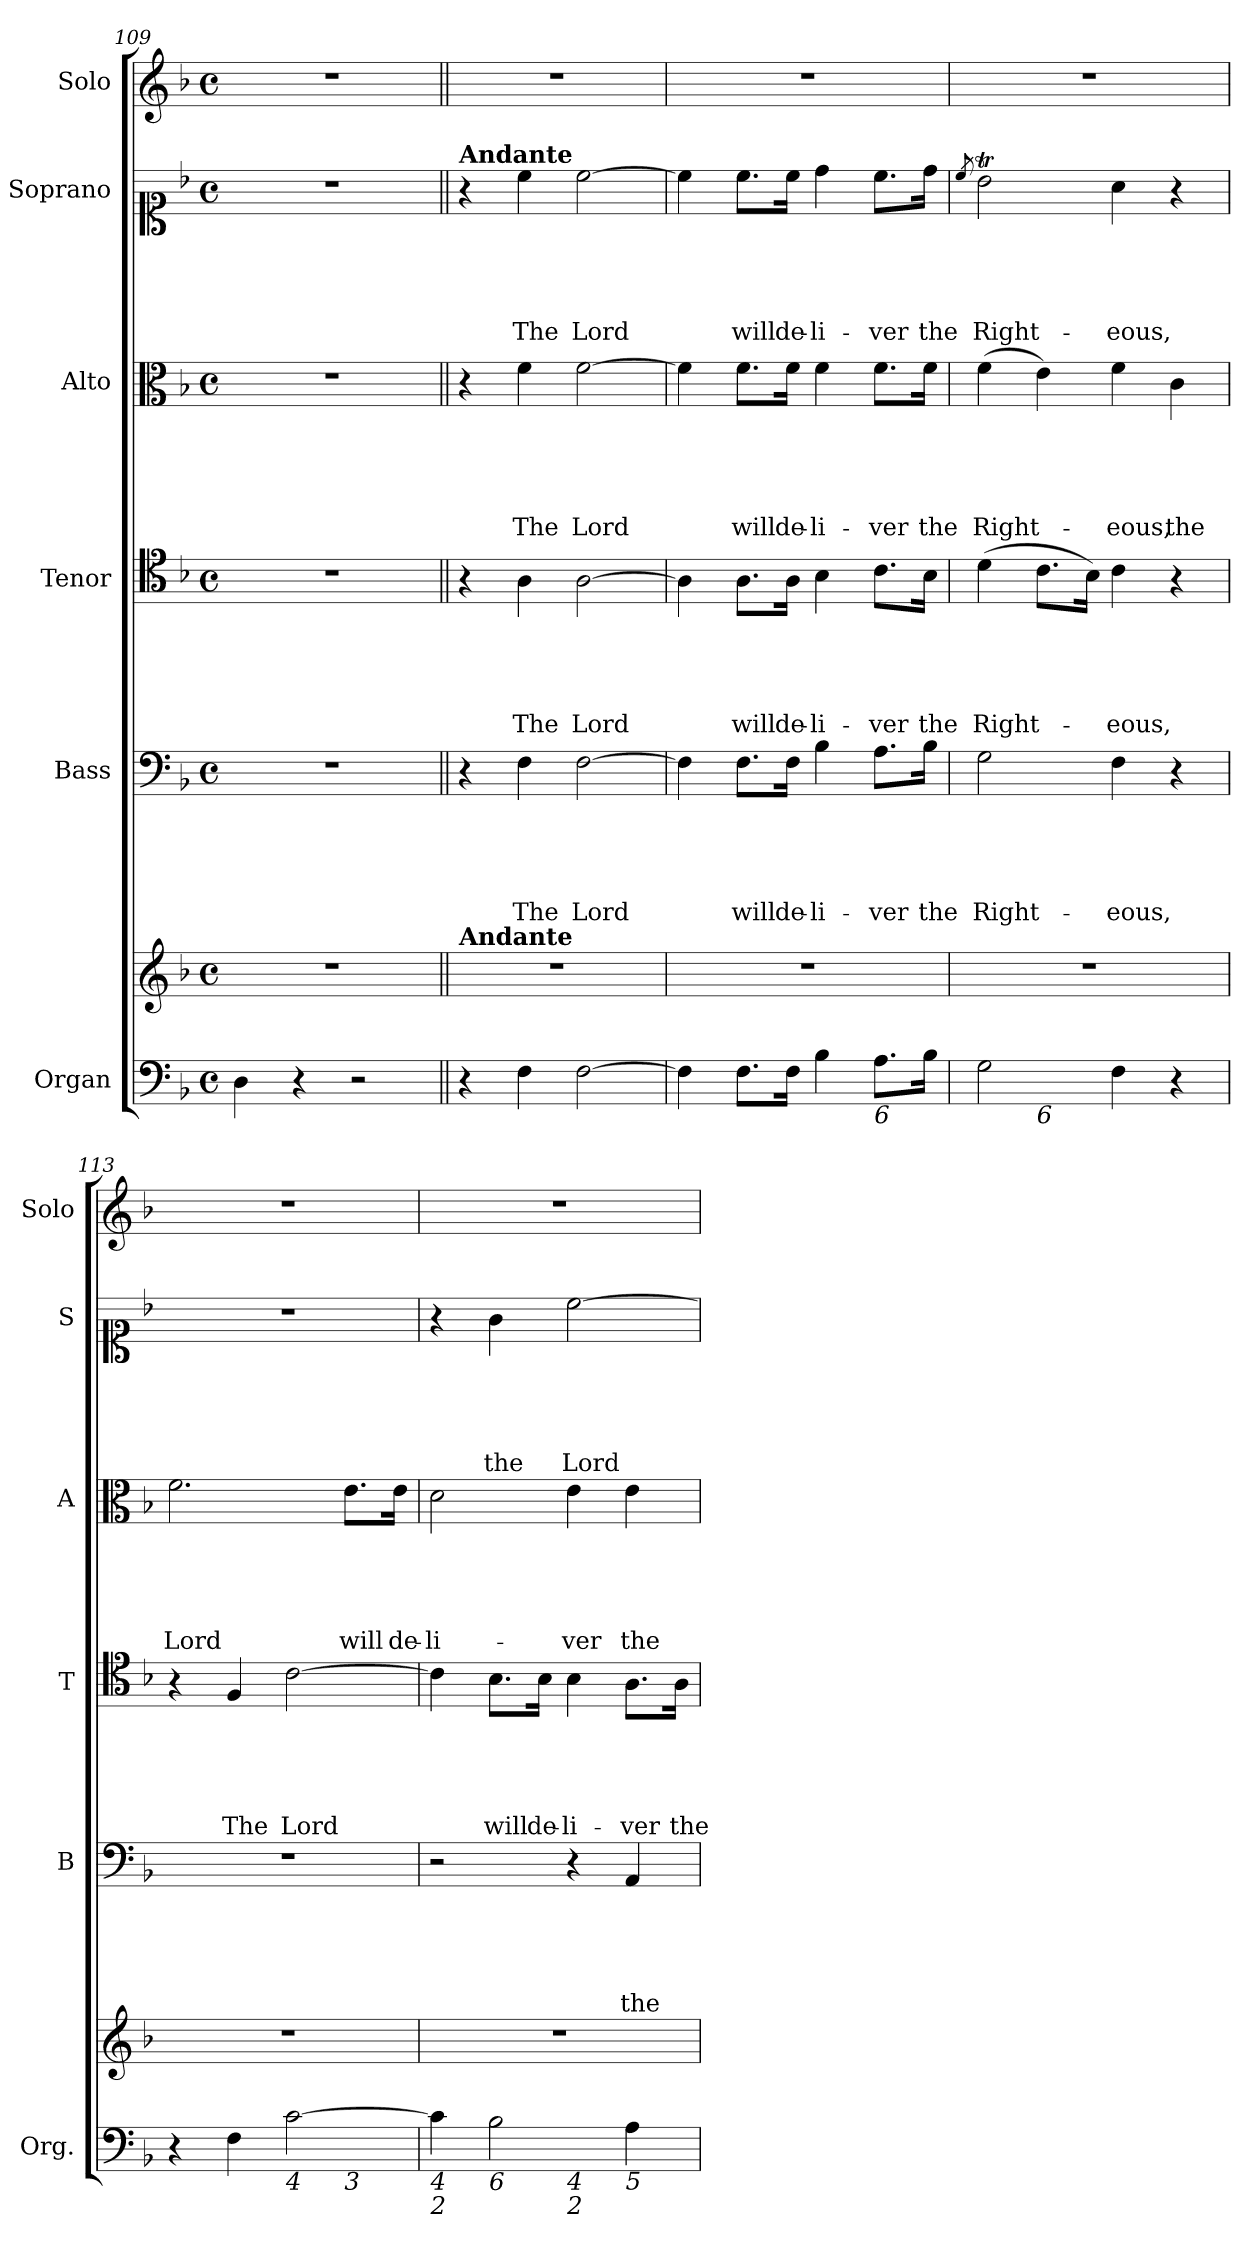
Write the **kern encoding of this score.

**kern	**kern	**kern	**text	**text	**text	**text	**text	**kern	**text	**text	**text	**text	**text	**kern	**text	**text	**text	**text	**text	**kern	**text	**text	**text	**text	**text	**kern
*part6	*part6	*part5	*part5	*part5	*part5	*part5	*part5	*part4	*part4	*part4	*part4	*part4	*part4	*part3	*part3	*part3	*part3	*part3	*part3	*part2	*part2	*part2	*part2	*part2	*part2	*part1
*staff7	*staff6	*staff5	*staff5	*staff5	*staff5	*staff5	*staff5	*staff4	*staff4	*staff4	*staff4	*staff4	*staff4	*staff3	*staff3	*staff3	*staff3	*staff3	*staff3	*staff2	*staff2	*staff2	*staff2	*staff2	*staff2	*staff1
*I"Organ	*	*I"Bass	*	*	*	*	*	*I"Tenor	*	*	*	*	*	*I"Alto	*	*	*	*	*	*I"Soprano	*	*	*	*	*	*I"Solo
*I'Org.	*	*I'B	*	*	*	*	*	*I'T	*	*	*	*	*	*I'A	*	*	*	*	*	*I'S	*	*	*	*	*	*I'Solo
*clefF4	*clefG2	*clefF4	*	*	*	*	*	*clefC4	*	*	*	*	*	*clefC3	*	*	*	*	*	*clefC1	*	*	*	*	*	*clefG2
*k[b-]	*k[b-]	*k[b-]	*	*	*	*	*	*k[b-]	*	*	*	*	*	*k[b-]	*	*	*	*	*	*k[b-]	*	*	*	*	*	*k[b-]
*F:	*F:	*F:	*	*	*	*	*	*F:	*	*	*	*	*	*F:	*	*	*	*	*	*F:	*	*	*	*	*	*F:
*M4/4	*M4/4	*M4/4	*	*	*	*	*	*M4/4	*	*	*	*	*	*M4/4	*	*	*	*	*	*M4/4	*	*	*	*	*	*M4/4
*met(c)	*met(c)	*met(c)	*	*	*	*	*	*met(c)	*	*	*	*	*	*met(c)	*	*	*	*	*	*met(c)	*	*	*	*	*	*met(c)
=109	=109	=109	=109	=109	=109	=109	=109	=109	=109	=109	=109	=109	=109	=109	=109	=109	=109	=109	=109	=109	=109	=109	=109	=109	=109	=109
4D\	1r	1r	.	.	.	.	.	1r	.	.	.	.	.	1r	.	.	.	.	.	1r	.	.	.	.	.	1r
4r	.	.	.	.	.	.	.	.	.	.	.	.	.	.	.	.	.	.	.	.	.	.	.	.	.	.
2r	.	.	.	.	.	.	.	.	.	.	.	.	.	.	.	.	.	.	.	.	.	.	.	.	.	.
!!LO:PB:g=z
=110||	=110||	=110||	=110||	=110||	=110||	=110||	=110||	=110||	=110||	=110||	=110||	=110||	=110||	=110||	=110||	=110||	=110||	=110||	=110||	=110||	=110||	=110||	=110||	=110||	=110||	=110||
*	*MM100	*	*	*	*	*	*	*	*	*	*	*	*	*	*	*	*	*	*	*MM100	*	*	*	*	*	*
!	!	!	!	!	!	!	!	!	!	!	!	!	!	!	!	!	!	!	!	!LO:TX:a:B:t=Andante	!	!	!	!	!	!
!	!LO:TX:a:B:t=Andante	!	!	!	!	!	!	!	!	!	!	!	!	!	!	!	!	!	!	!	!	!	!	!	!	!
4r	1r	4r	.	.	.	.	.	4r	.	.	.	.	.	4r	.	.	.	.	.	4r	.	.	.	.	.	1r
!	!	!	!	!	!	!	!LO:LY:b	!	!	!	!	!	!LO:LY:b	!	!	!	!	!	!LO:LY:b	!	!	!	!	!	!LO:LY:b	!
4F\	.	4F\	.	.	.	.	The	4A\	.	.	.	.	The	4f\	.	.	.	.	The	4cc\	.	.	.	.	The	.
!	!	!	!	!	!	!	!LO:LY:b	!	!	!	!	!	!LO:LY:b	!	!	!	!	!	!LO:LY:b	!	!	!	!	!	!LO:LY:b	!
[2F\	.	[2F\	.	.	.	.	Lord	[2A\	.	.	.	.	Lord	[2f\	.	.	.	.	Lord	[2cc\	.	.	.	.	Lord	.
=111	=111	=111	=111	=111	=111	=111	=111	=111	=111	=111	=111	=111	=111	=111	=111	=111	=111	=111	=111	=111	=111	=111	=111	=111	=111	=111
4F\]	1r	4F\]	.	.	.	.	.	4A\]	.	.	.	.	.	4f\]	.	.	.	.	.	4cc\]	.	.	.	.	.	1r
!	!	!	!	!	!	!	!LO:LY:b	!	!	!	!	!	!LO:LY:b	!	!	!	!	!	!LO:LY:b	!	!	!	!	!	!LO:LY:b	!
8.F\L	.	8.F\L	.	.	.	.	will	8.A\L	.	.	.	.	will	8.f\L	.	.	.	.	will	8.cc\L	.	.	.	.	will	.
!	!	!	!	!	!	!	!LO:LY:b	!	!	!	!	!	!LO:LY:b	!	!	!	!	!	!LO:LY:b	!	!	!	!	!	!LO:LY:b	!
16F\Jk	.	16F\Jk	.	.	.	.	de-	16A\Jk	.	.	.	.	de-	16f\Jk	.	.	.	.	de-	16cc\Jk	.	.	.	.	de-	.
!	!	!	!	!	!	!	!LO:LY:b	!	!	!	!	!	!LO:LY:b	!	!	!	!	!	!LO:LY:b	!	!	!	!	!	!LO:LY:b	!
4B-\	.	4B-\	.	.	.	.	-li-	4B-\	.	.	.	.	-li-	4f\	.	.	.	.	-li-	4dd\	.	.	.	.	-li-	.
!LO:TX:b:i:t=6	!	!	!	!	!	!	!	!	!	!	!	!	!	!	!	!	!	!	!	!	!	!	!	!	!	!
!	!	!	!	!	!	!	!LO:LY:b	!	!	!	!	!	!LO:LY:b	!	!	!	!	!	!LO:LY:b	!	!	!	!	!	!LO:LY:b	!
8.A\L	.	8.A\L	.	.	.	.	-ver	8.c\L	.	.	.	.	-ver	8.f\L	.	.	.	.	-ver	8.cc\L	.	.	.	.	-ver	.
!	!	!	!	!	!	!	!LO:LY:b	!	!	!	!	!	!LO:LY:b	!	!	!	!	!	!LO:LY:b	!	!	!	!	!	!LO:LY:b	!
16B-\Jk	.	16B-\Jk	.	.	.	.	the	16B-\Jk	.	.	.	.	the	16f\Jk	.	.	.	.	the	16dd\Jk	.	.	.	.	the	.
=112	=112	=112	=112	=112	=112	=112	=112	=112	=112	=112	=112	=112	=112	=112	=112	=112	=112	=112	=112	=112	=112	=112	=112	=112	=112	=112
.	.	.	.	.	.	.	.	.	.	.	.	.	.	.	.	.	.	.	.	8qcc/	.	.	.	.	.	.
!LO:TX:b:i:t=7	!	!	!	!	!	!	!	!	!	!	!	!	!	!	!	!	!	!	!	!	!	!	!	!	!	!
!	!	!	!	!	!	!	!LO:LY:b	!	!	!	!	!	!LO:LY:b	!	!	!	!	!	!LO:LY:b	!	!	!	!	!	!LO:LY:b	!
*^	*	*	*	*	*	*	*	*	*	*	*	*	*	*	*	*	*	*	*	*	*	*	*	*	*	*
2G\	4ryy	1r	2G\	.	.	.	.	Right-	(>4d\	.	.	.	.	Right-	(>4f\	.	.	.	.	Right-	2b-T\	.	.	.	.	Right-	1r
!	!LO:TX:b:i:t=6	!	!	!	!	!	!	!	!	!	!	!	!	!	!	!	!	!	!	!	!	!	!	!	!	!	!
.	2.ryy	.	.	.	.	.	.	.	8.c\L	.	.	.	.	.	4e\)	.	.	.	.	.	.	.	.	.	.	.	.
.	.	.	.	.	.	.	.	.	16B-\Jk)	.	.	.	.	.	.	.	.	.	.	.	.	.	.	.	.	.	.
!	!	!	!	!	!	!	!	!LO:LY:b	!	!	!	!	!	!LO:LY:b	!	!	!	!	!	!LO:LY:b	!	!	!	!	!	!LO:LY:b	!
4F\	.	.	4F\	.	.	.	.	-eous,	4c\	.	.	.	.	-eous,	4f\	.	.	.	.	-eous,	4a\	.	.	.	.	-eous,	.
!	!	!	!	!	!	!	!	!	!	!	!	!	!	!	!	!	!	!	!	!LO:LY:b	!	!	!	!	!	!	!
4r	.	.	4r	.	.	.	.	.	4r	.	.	.	.	.	4c\	.	.	.	.	the	4r	.	.	.	.	.	.
=113	=113	=113	=113	=113	=113	=113	=113	=113	=113	=113	=113	=113	=113	=113	=113	=113	=113	=113	=113	=113	=113	=113	=113	=113	=113	=113	=113
!	!	!	!	!	!	!	!	!	!	!	!	!	!	!	!	!	!	!	!	!LO:LY:b	!	!	!	!	!	!	!
4r	2.ryy	1r	1r	.	.	.	.	.	4r	.	.	.	.	.	2.f\	.	.	.	.	Lord	1r	.	.	.	.	.	1r
!	!	!	!	!	!	!	!	!	!	!	!	!	!	!LO:LY:b	!	!	!	!	!	!	!	!	!	!	!	!	!
4F\	.	.	.	.	.	.	.	.	4F/	.	.	.	.	The	.	.	.	.	.	.	.	.	.	.	.	.	.
!LO:TX:b:i:t=4	!	!	!	!	!	!	!	!	!	!	!	!	!	!	!	!	!	!	!	!	!	!	!	!	!	!	!
!	!	!	!	!	!	!	!	!	!	!	!	!	!	!LO:LY:b	!	!	!	!	!	!	!	!	!	!	!	!	!
[2c\	.	.	.	.	.	.	.	.	[2c\	.	.	.	.	Lord	.	.	.	.	.	.	.	.	.	.	.	.	.
!	!LO:TX:b:i:t=3	!	!	!	!	!	!	!	!	!	!	!	!	!	!	!	!	!	!	!	!	!	!	!	!	!	!
!	!	!	!	!	!	!	!	!	!	!	!	!	!	!	!	!	!	!	!	!LO:LY:b	!	!	!	!	!	!	!
.	4ryy	.	.	.	.	.	.	.	.	.	.	.	.	.	8.e\L	.	.	.	.	will	.	.	.	.	.	.	.
!	!	!	!	!	!	!	!	!	!	!	!	!	!	!	!	!	!	!	!	!LO:LY:b	!	!	!	!	!	!	!
.	.	.	.	.	.	.	.	.	.	.	.	.	.	.	16e\Jk	.	.	.	.	de-	.	.	.	.	.	.	.
=114	=114	=114	=114	=114	=114	=114	=114	=114	=114	=114	=114	=114	=114	=114	=114	=114	=114	=114	=114	=114	=114	=114	=114	=114	=114	=114	=114
!LO:TX:b:i:t=4	!	!	!	!	!	!	!	!	!	!	!	!	!	!	!	!	!	!	!	!	!	!	!	!	!	!	!
!LO:TX:b:i:t=2	!	!	!	!	!	!	!	!	!	!	!	!	!	!	!	!	!	!	!	!	!	!	!	!	!	!	!
!	!	!	!	!	!	!	!	!	!	!	!	!	!	!	!	!	!	!	!	!LO:LY:b	!	!	!	!	!	!	!
4c\]	2ryy	1r	2r	.	.	.	.	.	4c\]	.	.	.	.	.	2d\	.	.	.	.	-li-	4r	.	.	.	.	.	1r
!LO:TX:b:i:t=6	!	!	!	!	!	!	!	!	!	!	!	!	!	!	!	!	!	!	!	!	!	!	!	!	!	!	!
!	!	!	!	!	!	!	!	!	!	!	!	!	!	!LO:LY:b	!	!	!	!	!	!	!	!	!	!	!	!LO:LY:b	!
2B-\	.	.	.	.	.	.	.	.	8.B-\L	.	.	.	.	will	.	.	.	.	.	.	4g\	.	.	.	.	the	.
!	!	!	!	!	!	!	!	!	!	!	!	!	!	!LO:LY:b	!	!	!	!	!	!	!	!	!	!	!	!	!
.	.	.	.	.	.	.	.	.	16B-\Jk	.	.	.	.	de-	.	.	.	.	.	.	.	.	.	.	.	.	.
!	!LO:TX:b:i:t=4	!	!	!	!	!	!	!	!	!	!	!	!	!	!	!	!	!	!	!	!	!	!	!	!	!	!
!	!LO:TX:b:i:t=2	!	!	!	!	!	!	!	!	!	!	!	!	!	!	!	!	!	!	!	!	!	!	!	!	!	!
!	!	!	!	!	!	!	!	!	!	!	!	!	!	!LO:LY:b	!	!	!	!	!	!LO:LY:b	!	!	!	!	!	!LO:LY:b	!
.	2ryy	.	4r	.	.	.	.	.	4B-\	.	.	.	.	-li-	4e\	.	.	.	.	-ver	[2cc\	.	.	.	.	Lord	.
!LO:TX:b:i:t=5	!	!	!	!	!	!	!	!	!	!	!	!	!	!	!	!	!	!	!	!	!	!	!	!	!	!	!
!	!	!	!	!	!	!	!	!LO:LY:b	!	!	!	!	!	!LO:LY:b	!	!	!	!	!	!LO:LY:b	!	!	!	!	!	!	!
4A\	.	.	4AA/	.	.	.	.	the	8.A\L	.	.	.	.	-ver	4e\	.	.	.	.	the	.	.	.	.	.	.	.
!	!	!	!	!	!	!	!	!	!	!	!	!	!	!LO:LY:b	!	!	!	!	!	!	!	!	!	!	!	!	!
.	.	.	.	.	.	.	.	.	16A\Jk	.	.	.	.	the	.	.	.	.	.	.	.	.	.	.	.	.	.
*v	*v	*	*	*	*	*	*	*	*	*	*	*	*	*	*	*	*	*	*	*	*	*	*	*	*	*	*
=	=	=	=	=	=	=	=	=	=	=	=	=	=	=	=	=	=	=	=	=	=	=	=	=	=	=
*-	*-	*-	*-	*-	*-	*-	*-	*-	*-	*-	*-	*-	*-	*-	*-	*-	*-	*-	*-	*-	*-	*-	*-	*-	*-	*-
